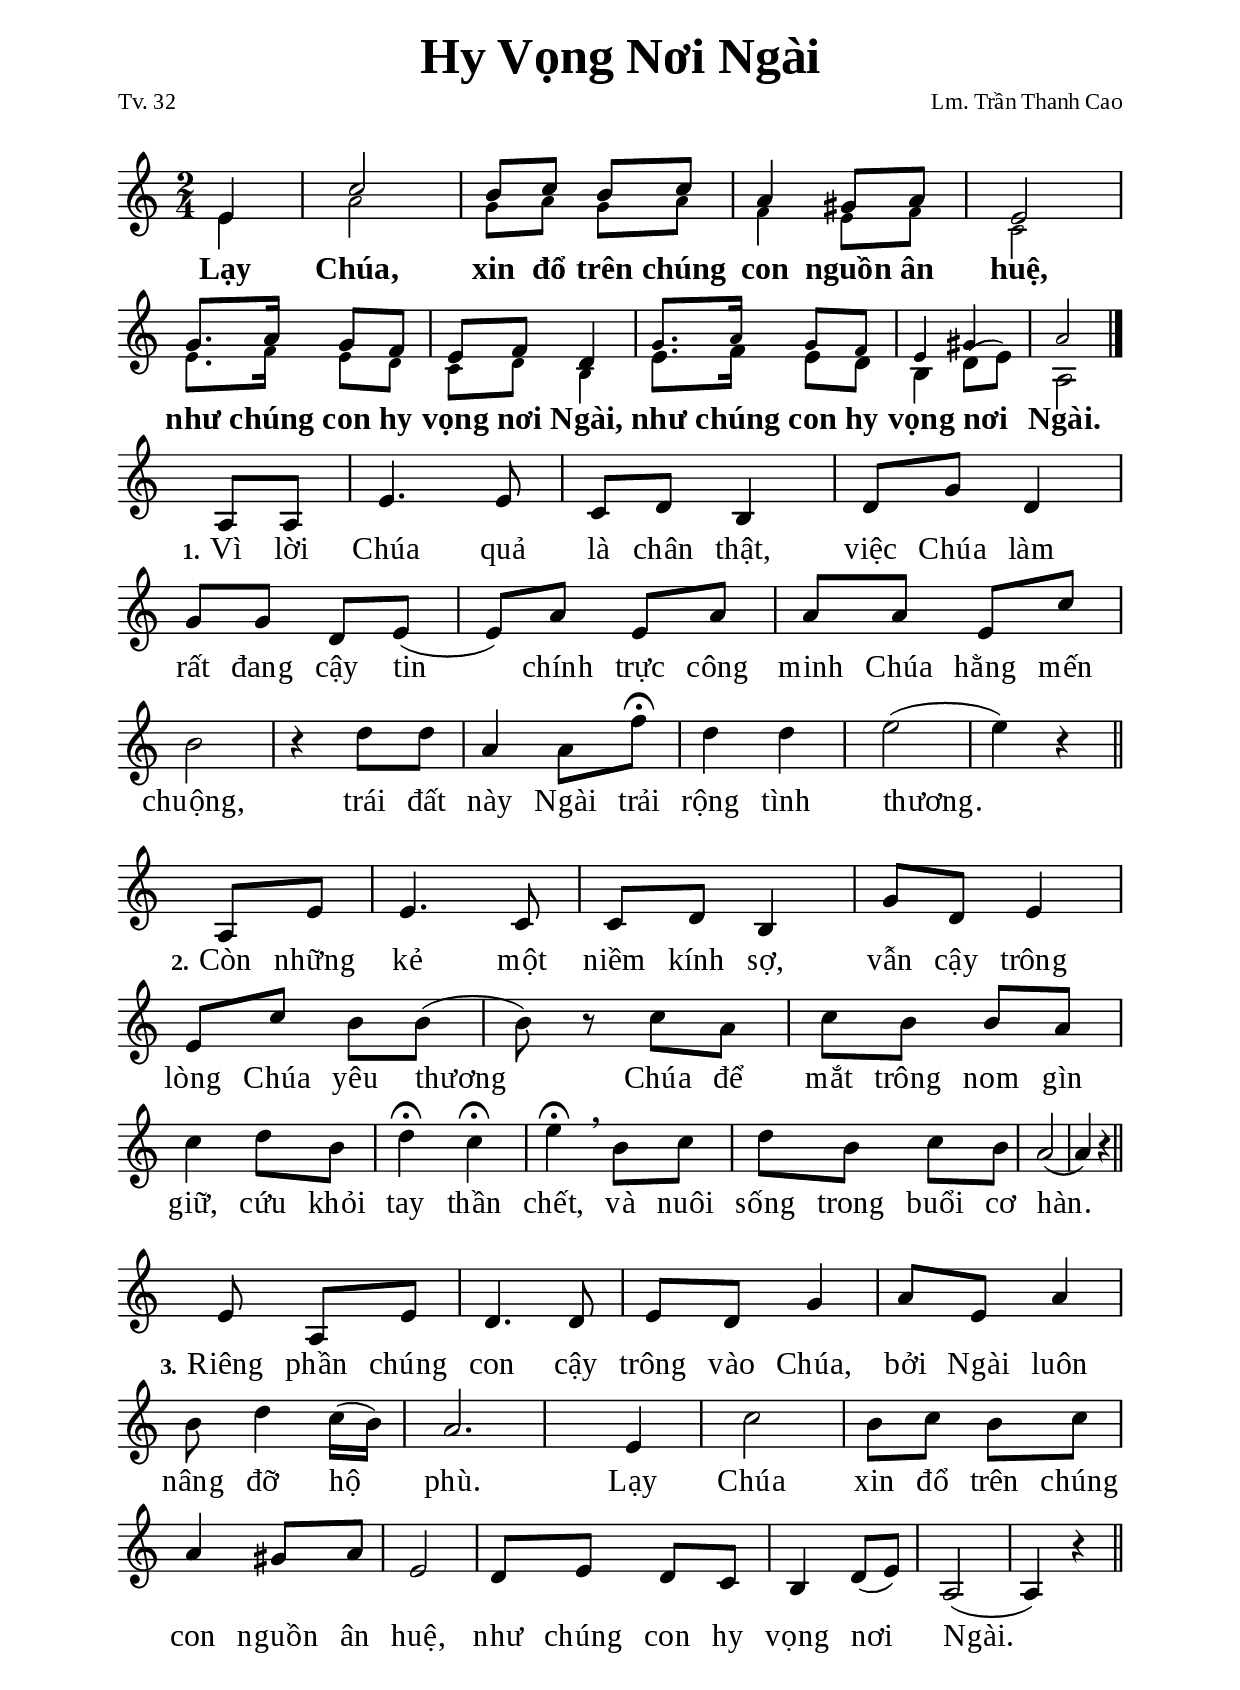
% Cài đặt chung
\version "2.20.0"
\include "english.ly"

\header {
  title = \markup { \fontsize #3 "Hy Vọng Nơi Ngài" }
  poet = "Tv. 32"
  composer = "Lm. Trần Thanh Cao"
  arranger = " "
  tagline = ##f
}

\paper {
  #(set-paper-size "a4")
  top-margin = 10\mm
  bottom-margin = 10\mm
  left-margin = 20\mm
  right-margin = 20\mm
  indent = #0
  #(define fonts
    (make-pango-font-tree
      "Liberation Serif"
      "Liberation Serif"
      "Liberation Serif"
      (/ 20 20)))
  page-count = #1
}

% Nhạc điệp khúc
nhacDiepKhucSop = \relative c' {
  \stemUp
  \partial 4 e4 |
  c'2 |
  b8 c b c |
  a4 gs8 a |
  e2 |
  g8. a16 g8 f |
  e f d4 |
  \stemDown
  e8. f16 e8 d |
  b4 d8 ^(e) 
  a,2 \bar "|."
}

nhacDiepKhucBas = \relative c' {
  \stemDown
  \partial 4 e4 |
  a2 |
  g8 a g a |
  f4 e8 f |
  c2 |
  e8. f16 e8 d |
  c d b4 |
  \stemUp
  g'8. a16 g8 f |
  e4 gs |
  a2
}

% Nhạc phiên khúc
nhacPhienKhucMot = \relative c' {
  \partial 4 a8 a |
  e'4. e8 c d b4 |
  d8 g d4 g8 g d e ( |
  e) a e a a a e c' |
  b2 r4 d8 d |
  a4 a8 f' \fermata d4 d |
  e2 (e4) r \bar "||"
}

nhacPhienKhucHai = \relative c' {
  \partial 4 a8 e' |
  e4. c8 c d b4 |
  g'8 d e4 e8 c' b b ( |
  b) r c a c b b a |
  c4 d8 b d4 \fermata c \fermata |
  e \fermata \breathe b8 c d b c b |
  a2 (a4) r \bar "||"
}

nhacPhienKhucBa = \relative c' {
  \partial 4. e8 a, e' |
  d4. d8 e d g4 |
  a8 e a4 b8 d4 c16 (b) |
  a2. e4 |
  c'2 b8 c b c |
  a4 gs8 a e2 |
  d8 e d c b4 d8 (e) |
  a,2 (a4) r \bar "||"
}

% Lời điệp khúc
loiDiepKhuc = \lyricmode {
  Lạy Chúa, xin đổ trên chúng con nguồn ân huệ,
  như chúng con hy vọng nơi Ngài,
  như chúng con hy vọng nơi Ngài.
}

% Lời phiên khúc
loiPhienKhucMot = \lyricmode {
  \set stanza = #"1."
  Vì lời Chúa quả là chân thật,
  việc Chúa làm rất đang cậy tin
  chính trực công minh Chúa hằng mến chuộng,
  trái đất này Ngài trải rộng tình thương.
}

loiPhienKhucHai = \lyricmode {
  \set stanza = #"2."
  Còn những kẻ một niềm kính sợ,
  vẫn cậy trông lòng Chúa yêu thương
  Chúa để mắt trông nom gìn giữ,
  cứu khỏi tay thần chết,
  và nuôi sống trong buổi cơ hàn.
}

loiPhienKhucBa = \lyricmode {
  \set stanza = #"3."
  Riêng phần chúng con cậy trông vào Chúa,
  bởi Ngài luôn nâng đỡ hộ phù.
  Lạy Chúa xin đổ trên chúng con nguồn ân huệ,
  như chúng con hy vọng nơi Ngài.
}


% Dàn trang
\score {
  \new ChoirStaff <<
    \new Staff = diepKhuc \with {
        \consists "Merge_rests_engraver"
        \magnifyStaff #(magstep +1)
      }
      <<
      \new Voice = beSop {
        \voiceOne \key c \major \time 2/4 \nhacDiepKhucSop
      }
      \new Voice = beBas {
        \override NoteHead.font-size = #-2
        \voiceTwo \key c \major \time 2/4 \nhacDiepKhucBas
      }
    >>
    \new Lyrics \lyricsto beSop \loiDiepKhuc
  >>
  \layout {
    \override Lyrics.LyricText.font-series = #'bold
    \override Lyrics.LyricText.font-size = #+3
    \override Lyrics.LyricSpace.minimum-distance = #0.8
    \override Score.BarNumber.break-visibility = ##(#f #f #f)
    \override Score.SpacingSpanner.uniform-stretching = ##t
  }
}

\score {
  \new ChoirStaff <<
    \new Staff = phienKhuc \with {
        \magnifyStaff #(magstep +1)
      }
      <<
      \new Voice = beSop {
        \key c \major \time 2/4 \nhacPhienKhucMot
      }
    >>
    \new Lyrics \lyricsto beSop \loiPhienKhucMot
  >>
  \layout {
    \override Staff.TimeSignature.transparent = ##t
    \override Lyrics.LyricText.font-size = #+3
    \override Lyrics.LyricSpace.minimum-distance = #2.0
    \override Score.BarNumber.break-visibility = ##(#f #f #f)
    \override Score.SpacingSpanner.uniform-stretching = ##t
  }
}

\score {
  \new ChoirStaff <<
    \new Staff = phienKhuc \with {
        \magnifyStaff #(magstep +1)
      }
      <<
      \new Voice = beSop {
        \key c \major \time 2/4 \nhacPhienKhucHai
      }
    >>
    \new Lyrics \lyricsto beSop \loiPhienKhucHai
  >>
  \layout {
    \override Staff.TimeSignature.transparent = ##t
    \override Lyrics.LyricText.font-size = #+3
    \override Lyrics.LyricSpace.minimum-distance = #2.0
    \override Score.BarNumber.break-visibility = ##(#f #f #f)
    \override Score.SpacingSpanner.uniform-stretching = ##t
  }
}

\score {
  \new ChoirStaff <<
    \new Staff = phienKhuc \with {
        \magnifyStaff #(magstep +1)
      }
      <<
      \new Voice = beSop {
        \key c \major \time 2/4 \nhacPhienKhucBa
      }
    >>
    \new Lyrics \lyricsto beSop \loiPhienKhucBa
  >>
  \layout {
    \override Staff.TimeSignature.transparent = ##t
    \override Lyrics.LyricText.font-size = #+3
    \override Lyrics.LyricSpace.minimum-distance = #2.0
    \override Score.BarNumber.break-visibility = ##(#f #f #f)
    \override Score.SpacingSpanner.uniform-stretching = ##t
  }
}
